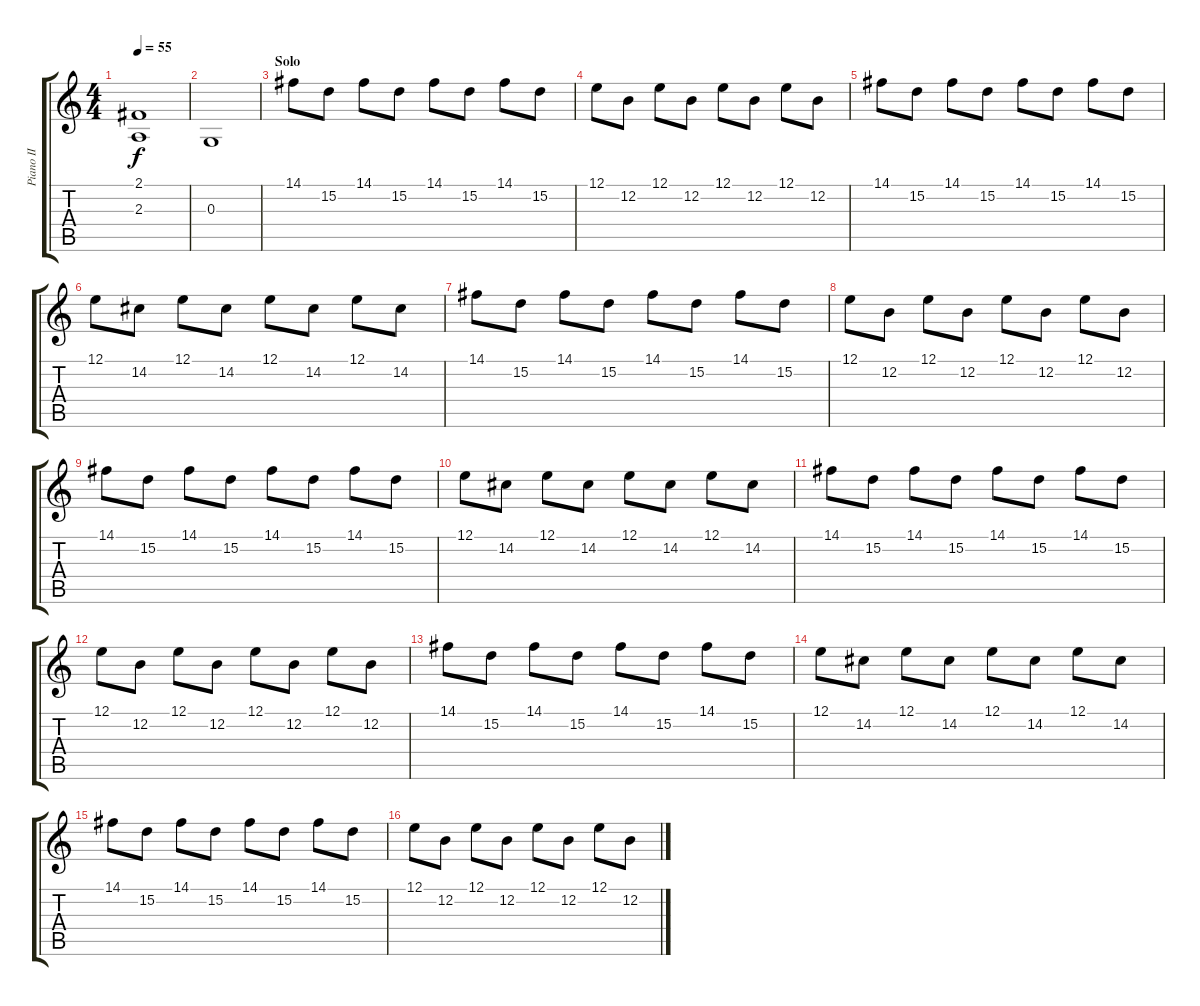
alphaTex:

\track ("Piano II" "Piano II") {instrument synthstrings1}
\staff {score tabs}
\tuning (E4 B3 G3 D3 A2 E2) {hide}
\ts (4 4)
\tempo 55
\clef g2
\ks c
(2.1 2.3).1{dy f} |
0.3.1 |
\section ("" "Solo")
14.1.8{volume 12 instrument electricpiano1} 15.2.8 14.1.8 15.2.8 14.1.8 15.2.8 14.1.8 15.2.8 |
12.1.8 12.2.8 12.1.8 12.2.8 12.1.8 12.2.8 12.1.8 12.2.8 |
14.1.8 15.2.8 14.1.8 15.2.8 14.1.8 15.2.8 14.1.8 15.2.8 |
12.1.8 14.2.8 12.1.8 14.2.8 12.1.8 14.2.8 12.1.8 14.2.8 |
14.1.8 15.2.8 14.1.8 15.2.8 14.1.8 15.2.8 14.1.8 15.2.8 |
12.1.8 12.2.8 12.1.8 12.2.8 12.1.8 12.2.8 12.1.8 12.2.8 |
14.1.8 15.2.8 14.1.8 15.2.8 14.1.8 15.2.8 14.1.8 15.2.8 |
12.1.8 14.2.8 12.1.8 14.2.8 12.1.8 14.2.8 12.1.8 14.2.8 |
14.1.8 15.2.8 14.1.8 15.2.8 14.1.8 15.2.8 14.1.8 15.2.8 |
12.1.8 12.2.8 12.1.8 12.2.8 12.1.8 12.2.8 12.1.8 12.2.8 |
14.1.8 15.2.8 14.1.8 15.2.8 14.1.8 15.2.8 14.1.8 15.2.8 |
12.1.8 14.2.8 12.1.8 14.2.8 12.1.8 14.2.8 12.1.8 14.2.8 |
14.1.8 15.2.8 14.1.8 15.2.8 14.1.8 15.2.8 14.1.8 15.2.8 |
12.1.8 12.2.8 12.1.8 12.2.8 12.1.8 12.2.8 12.1.8 12.2.8
